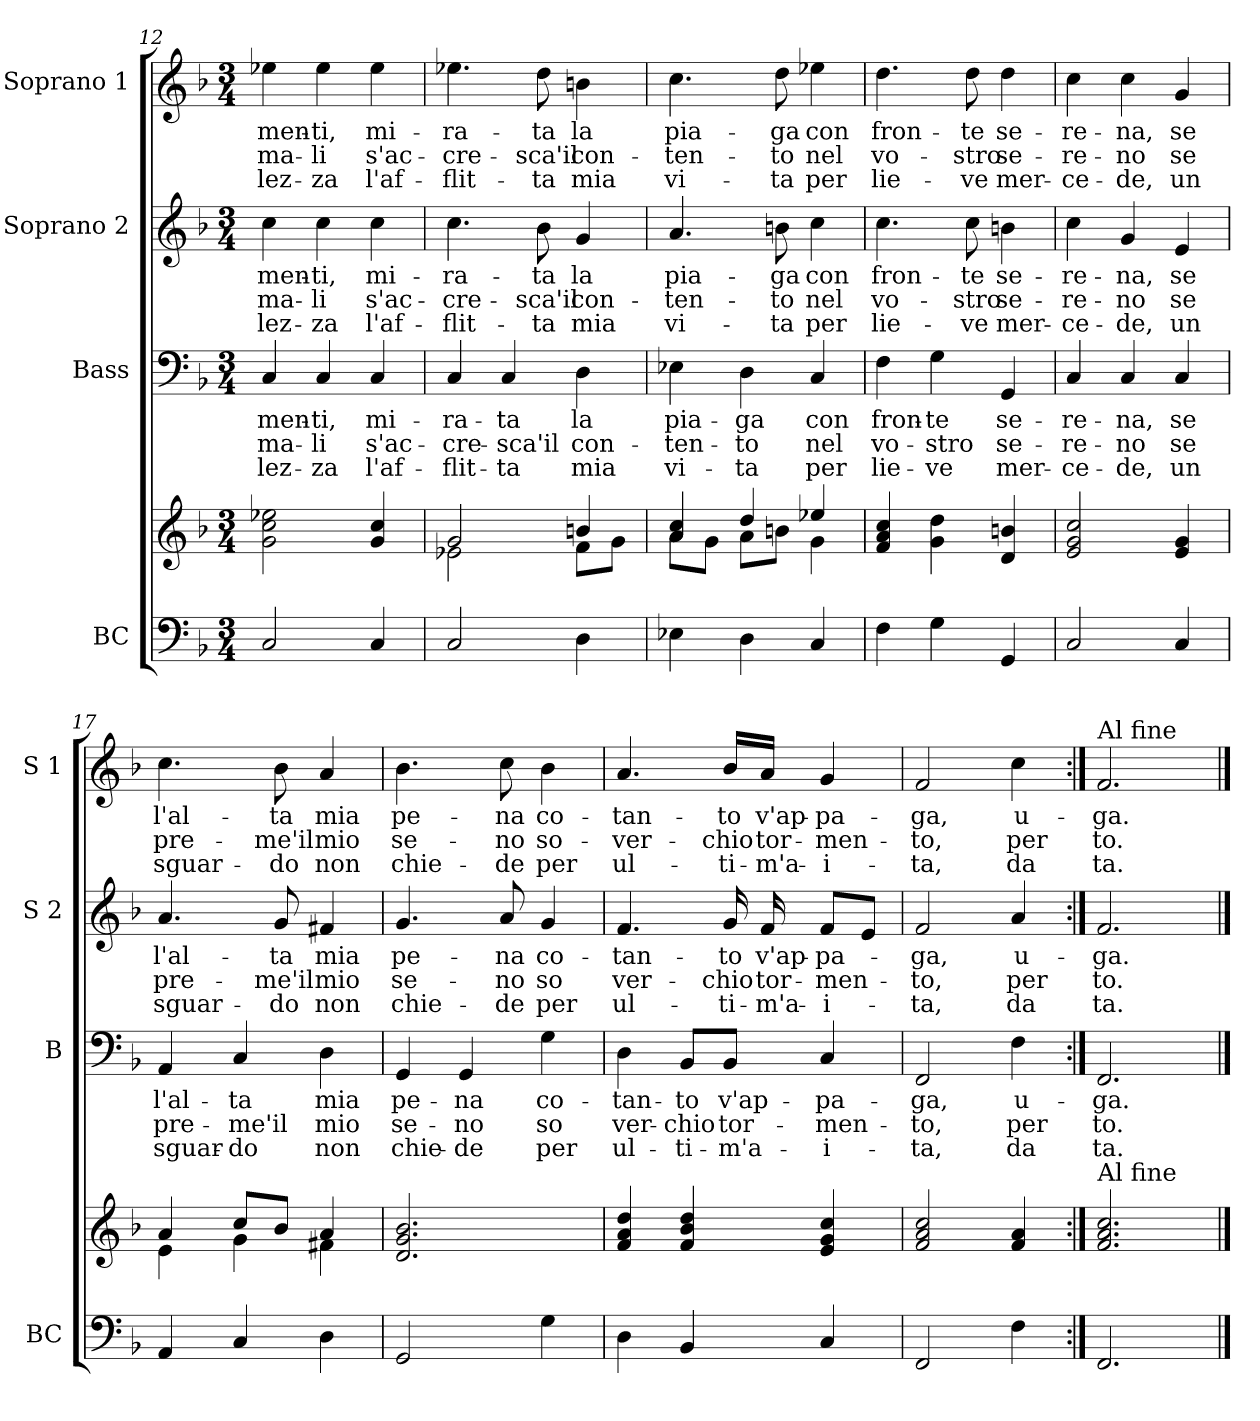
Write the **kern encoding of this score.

**kern	**kern	**kern	**text	**text	**text	**kern	**text	**text	**text	**kern	**text	**text	**text
*part4	*part4	*part3	*part3	*part3	*part3	*part2	*part2	*part2	*part2	*part1	*part1	*part1	*part1
*staff5	*staff4	*staff3	*staff3	*staff3	*staff3	*staff2	*staff2	*staff2	*staff2	*staff1	*staff1	*staff1	*staff1
*I"BC	*	*I"Bass	*	*	*	*I"Soprano 2	*	*	*	*I"Soprano 1	*	*	*
*I'BC	*	*I'B	*	*	*	*I'S 2	*	*	*	*I'S 1	*	*	*
*clefF4	*clefG2	*clefF4	*	*	*	*clefG2	*	*	*	*clefG2	*	*	*
*k[b-]	*k[b-]	*k[b-]	*	*	*	*k[b-]	*	*	*	*k[b-]	*	*	*
*F:	*F:	*F:	*	*	*	*F:	*	*	*	*F:	*	*	*
*M3/4	*M3/4	*M3/4	*	*	*	*M3/4	*	*	*	*M3/4	*	*	*
=12	=12	=12	=12	=12	=12	=12	=12	=12	=12	=12	=12	=12	=12
2C/	2g\ 2cc\ 2ee-X\	4C/	-men-	ma-	-lez-	4cc\	-men-	ma-	-lez-	4ee-X\	-men-	ma-	-lez-
.	.	4C/	-ti,	-li	-za	4cc\	-ti,	-li	-za	4ee-\	-ti,	-li	-za
4C/	4g/ 4cc/	4C/	mi-	s'ac-	l'af-	4cc\	mi-	s'ac-	l'af-	4ee-\	mi-	s'ac-	l'af-
=13	=13	=13	=13	=13	=13	=13	=13	=13	=13	=13	=13	=13	=13
*	*^	*	*	*	*	*	*	*	*	*	*	*	*
2C/	2g/	2e-X\	4C/	-ra-	-cre-	-flit-	4.cc\	-ra-	-cre-	-flit-	4.ee-X\	-ra-	-cre-	-flit-
.	.	.	4C/	-ta	-sca'il	-ta	.	.	.	.	.	.	.	.
.	.	.	.	.	.	.	8b-\	-ta	-sca'il	-ta	8dd\	-ta	-sca'il	-ta
4D\	4bn/	8f\L	4D\	la	con-	mia	4g/	la	con-	mia	4bn\	la	con-	mia
.	.	8g\J	.	.	.	.	.	.	.	.	.	.	.	.
=14	=14	=14	=14	=14	=14	=14	=14	=14	=14	=14	=14	=14	=14	=14
4E-X\	4a/ 4cc/	8a\L	4E-X\	pia-	-ten-	vi-	4.a/	pia-	-ten-	vi-	4.cc\	pia-	-ten-	vi-
.	.	8g\J	.	.	.	.	.	.	.	.	.	.	.	.
4D\	4dd/	8a\L	4D\	-ga	-to	-ta	.	.	.	.	.	.	.	.
.	.	8bn\J	.	.	.	.	8bn\	-ga	-to	-ta	8dd\	-ga	-to	-ta
4C/	4ee-X/	4g\	4C/	con	nel	per	4cc\	con	nel	per	4ee-X\	con	nel	per
*	*v	*v	*	*	*	*	*	*	*	*	*	*	*	*
=15	=15	=15	=15	=15	=15	=15	=15	=15	=15	=15	=15	=15	=15
4F\	4f/ 4a/ 4cc/	4F\	fron-	vo-	lie-	4.cc\	fron-	vo-	lie-	4.dd\	fron-	vo-	lie-
4G\	4g\ 4dd\	4G\	-te	-stro	-ve	.	.	.	.	.	.	.	.
.	.	.	.	.	.	8cc\	-te	-stro	-ve	8dd\	-te	-stro	-ve
4GG/	4d/ 4bn/	4GG/	se-	se-	mer-	4bn\	se-	se-	mer-	4dd\	se-	se-	mer-
!!LO:LB:g=z
=16	=16	=16	=16	=16	=16	=16	=16	=16	=16	=16	=16	=16	=16
2C/	2e/ 2g/ 2cc/	4C/	-re-	-re-	-ce-	4cc\	-re-	-re-	-ce-	4cc\	-re-	-re-	-ce-
.	.	4C/	-na,	-no	-de,	4g/	-na,	-no	-de,	4cc\	-na,	-no	-de,
4C/	4e/ 4g/	4C/	se	se	un	4e/	se	se	un	4g/	se	se	un
=17	=17	=17	=17	=17	=17	=17	=17	=17	=17	=17	=17	=17	=17
*	*^	*	*	*	*	*	*	*	*	*	*	*	*
4AA/	4a/	4e\	4AA/	l'al-	pre-	sguar-	4.a/	l'al-	pre-	sguar-	4.cc\	l'al-	pre-	sguar-
4C/	8cc/L	4g\	4C/	-ta	-me'il	-do	.	.	.	.	.	.	.	.
.	8b-/J	.	.	.	.	.	8g/	-ta	-me'il	-do	8b-\	-ta	-me'il	-do
4D\	4a/	4f#X\	4D\	mia	mio	non	4f#X/	mia	mio	non	4a/	mia	mio	non
*	*v	*v	*	*	*	*	*	*	*	*	*	*	*	*
=18	=18	=18	=18	=18	=18	=18	=18	=18	=18	=18	=18	=18	=18
2GG/	2.d/ 2.g/ 2.b-/	4GG/	pe-	se-	chie-	4.g/	pe-	se-	chie-	4.b-\	pe-	se-	chie-
.	.	4GG/	-na	-no	-de	.	.	.	.	.	.	.	.
.	.	.	.	.	.	8a/	-na	-no	-de	8cc\	-na	-no	-de
4G\	.	4G\	co-	so	per	4g/	co-	so	per	4b-\	co-	so-	per
=19	=19	=19	=19	=19	=19	=19	=19	=19	=19	=19	=19	=19	=19
4D\	4f/ 4a/ 4dd/	4D\	-tan-	ver-	ul-	4.f/	-tan-	ver-	ul-	4.a/	-tan-	-ver-	ul-
4BB-/	4f/ 4b-/ 4dd/	8BB-/L	-to	-chio	-ti-	.	.	.	.	.	.	.	.
.	.	8BB-/J	v'ap-	tor-	-m'a-	16g/	-to	-chio	-ti-	16b-/LL	-to	-chio	-ti-
.	.	.	.	.	.	16f/	v'ap-	tor-	-m'a-	16a/JJ	v'ap-	tor-	-m'a-
4C/	4e/ 4g/ 4cc/	4C/	-pa-	-men-	-i-	8f/L	-pa-	-men-	-i-	4g/	-pa-	-men-	-i-
.	.	.	.	.	.	8e/J	.	.	.	.	.	.	.
=20	=20	=20	=20	=20	=20	=20	=20	=20	=20	=20	=20	=20	=20
2FF/	2f/ 2a/ 2cc/	2FF/	-ga,	-to,	-ta,	2f/	-ga,	-to,	-ta,	2f/	-ga,	-to,	-ta,
4F\	4f/ 4a/	4F\	u-	per	da	4a/	u-	per	da	4cc\	u-	per	da
=21:|!	=21:|!	=21:|!	=21:|!	=21:|!	=21:|!	=21:|!	=21:|!	=21:|!	=21:|!	=21:|!	=21:|!	=21:|!	=21:|!
!	!	!	!	!	!	!	!	!	!	!LO:TX:a:t=Al fine	!	!	!
!	!LO:TX:a:t=Al fine	!	!	!	!	!	!	!	!	!	!	!	!
2.FF/	2.f/ 2.a/ 2.cc/	2.FF/	-ga.	to.	ta.	2.f/	-ga.	to.	ta.	2.f/	-ga.	to.	ta.
==	==	==	==	==	==	==	==	==	==	==	==	==	==
*-	*-	*-	*-	*-	*-	*-	*-	*-	*-	*-	*-	*-	*-
